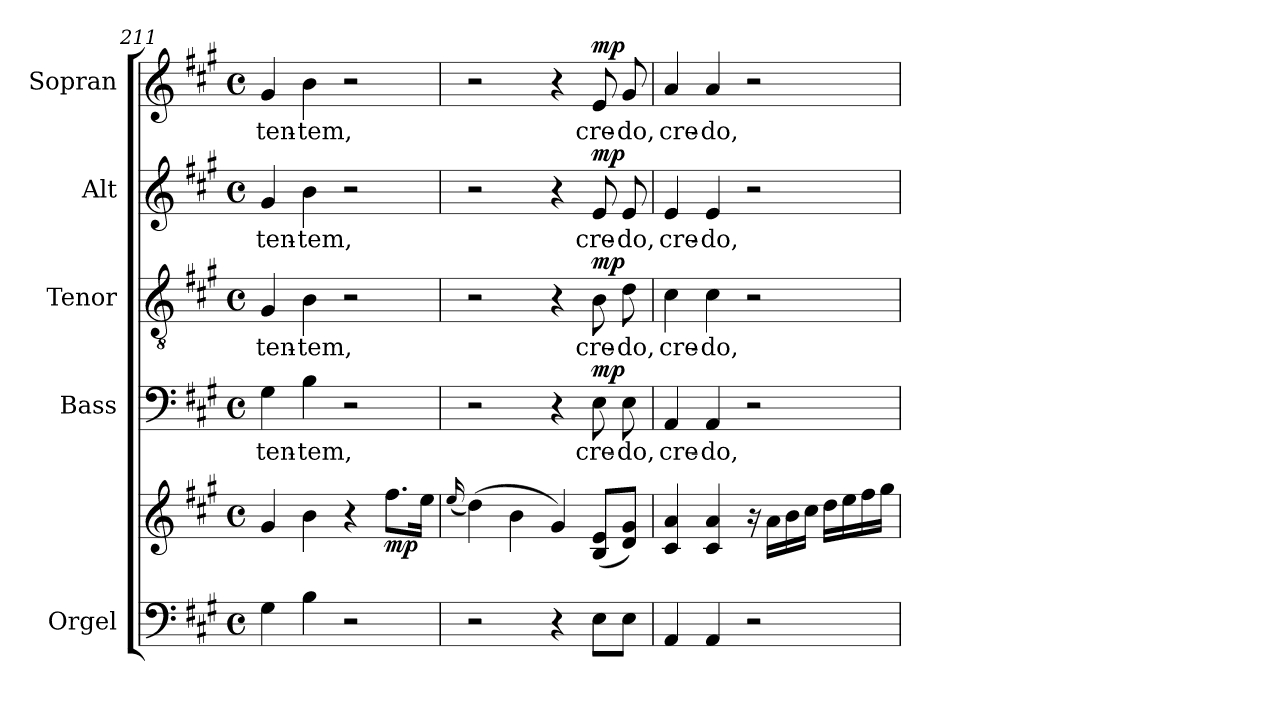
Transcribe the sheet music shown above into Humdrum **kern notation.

**kern	**kern	**dynam	**kern	**text	**dynam	**kern	**text	**dynam	**kern	**text	**dynam	**kern	**text	**dynam
*part5	*part5	*part5	*part4	*part4	*part4	*part3	*part3	*part3	*part2	*part2	*part2	*part1	*part1	*part1
*staff6	*staff5	*staff5/6	*staff4	*staff4	*staff4	*staff3	*staff3	*staff3	*staff2	*staff2	*staff2	*staff1	*staff1	*staff1
*I"Orgel	*	*	*I"Bass	*	*	*I"Tenor	*	*	*I"Alt	*	*	*I"Sopran	*	*
*I'Org.	*	*	*I'B.	*	*	*I'T.	*	*	*I'A.	*	*	*I'S.	*	*
*clefF4	*clefG2	*	*clefF4	*	*	*clefGv2	*	*	*clefG2	*	*	*clefG2	*	*
*k[f#c#g#]	*k[f#c#g#]	*	*k[f#c#g#]	*	*	*k[f#c#g#]	*	*	*k[f#c#g#]	*	*	*k[f#c#g#]	*	*
*A:	*A:	*	*A:	*	*	*A:	*	*	*A:	*	*	*A:	*	*
*M4/4	*M4/4	*	*M4/4	*	*	*M4/4	*	*	*M4/4	*	*	*M4/4	*	*
*met(c)	*met(c)	*	*met(c)	*	*	*met(c)	*	*	*met(c)	*	*	*met(c)	*	*
=211	=211	=211	=211	=211	=211	=211	=211	=211	=211	=211	=211	=211	=211	=211
!	!	!	!	!LO:LY:b	!	!	!LO:LY:b	!	!	!LO:LY:b	!	!	!LO:LY:b	!
4G#\	4g#/	.	4G#\	-ten-	.	4G#/	-ten-	.	4g#/	-ten-	.	4g#/	-ten-	.
!	!	!	!	!LO:LY:b	!	!	!LO:LY:b	!	!	!LO:LY:b	!	!	!LO:LY:b	!
4B\	4b\	.	4B\	-tem,	.	4B\	-tem,	.	4b\	-tem,	.	4b\	-tem,	.
2r	4r	.	2r	.	.	2r	.	.	2r	.	.	2r	.	.
!	!	!LO:DY:b	!	!	!	!	!	!	!	!	!	!	!	!
.	8.ff#\L	mp	.	.	.	.	.	.	.	.	.	.	.	.
.	16ee\Jk	.	.	.	.	.	.	.	.	.	.	.	.	.
=212	=212	=212	=212	=212	=212	=212	=212	=212	=212	=212	=212	=212	=212	=212
.	(<16qqee/	.	.	.	.	.	.	.	.	.	.	.	.	.
2r	(>4dd\)	.	2r	.	.	2r	.	.	2r	.	.	2r	.	.
.	4b\	.	.	.	.	.	.	.	.	.	.	.	.	.
4r	4g#/)	.	4r	.	.	4r	.	.	4r	.	.	4r	.	.
!	!	!	!	!LO:LY:b	!LO:DY:a	!	!LO:LY:b	!LO:DY:a	!	!LO:LY:b	!LO:DY:a	!	!LO:LY:b	!LO:DY:a
8E\L	(<8B/ 8e/L	.	8E\	cre-	mp	8B\	cre-	mp	8e/	cre-	mp	8e/	cre-	mp
!	!	!	!	!LO:LY:b	!	!	!LO:LY:b	!	!	!LO:LY:b	!	!	!LO:LY:b	!
8E\J	8d/ 8g#/J)	.	8E\	-do,	.	8d\	-do,	.	8e/	-do,	.	8g#/	-do,	.
=213	=213	=213	=213	=213	=213	=213	=213	=213	=213	=213	=213	=213	=213	=213
!	!	!	!	!LO:LY:b	!	!	!LO:LY:b	!	!	!LO:LY:b	!	!	!LO:LY:b	!
4AA/	4c#/ 4a/	.	4AA/	cre-	.	4c#\	cre-	.	4e/	cre-	.	4a/	cre-	.
!	!	!	!	!LO:LY:b	!	!	!LO:LY:b	!	!	!LO:LY:b	!	!	!LO:LY:b	!
4AA/	4c#/ 4a/	.	4AA/	-do,	.	4c#\	-do,	.	4e/	-do,	.	4a/	-do,	.
2r	16r	.	2r	.	.	2r	.	.	2r	.	.	2r	.	.
.	16a\LL	.	.	.	.	.	.	.	.	.	.	.	.	.
.	16b\	.	.	.	.	.	.	.	.	.	.	.	.	.
.	16cc#\JJ	.	.	.	.	.	.	.	.	.	.	.	.	.
.	16dd\LL	.	.	.	.	.	.	.	.	.	.	.	.	.
.	16ee\	.	.	.	.	.	.	.	.	.	.	.	.	.
.	16ff#\	.	.	.	.	.	.	.	.	.	.	.	.	.
.	16gg#\JJ	.	.	.	.	.	.	.	.	.	.	.	.	.
=	=	=	=	=	=	=	=	=	=	=	=	=	=	=
*-	*-	*-	*-	*-	*-	*-	*-	*-	*-	*-	*-	*-	*-	*-
